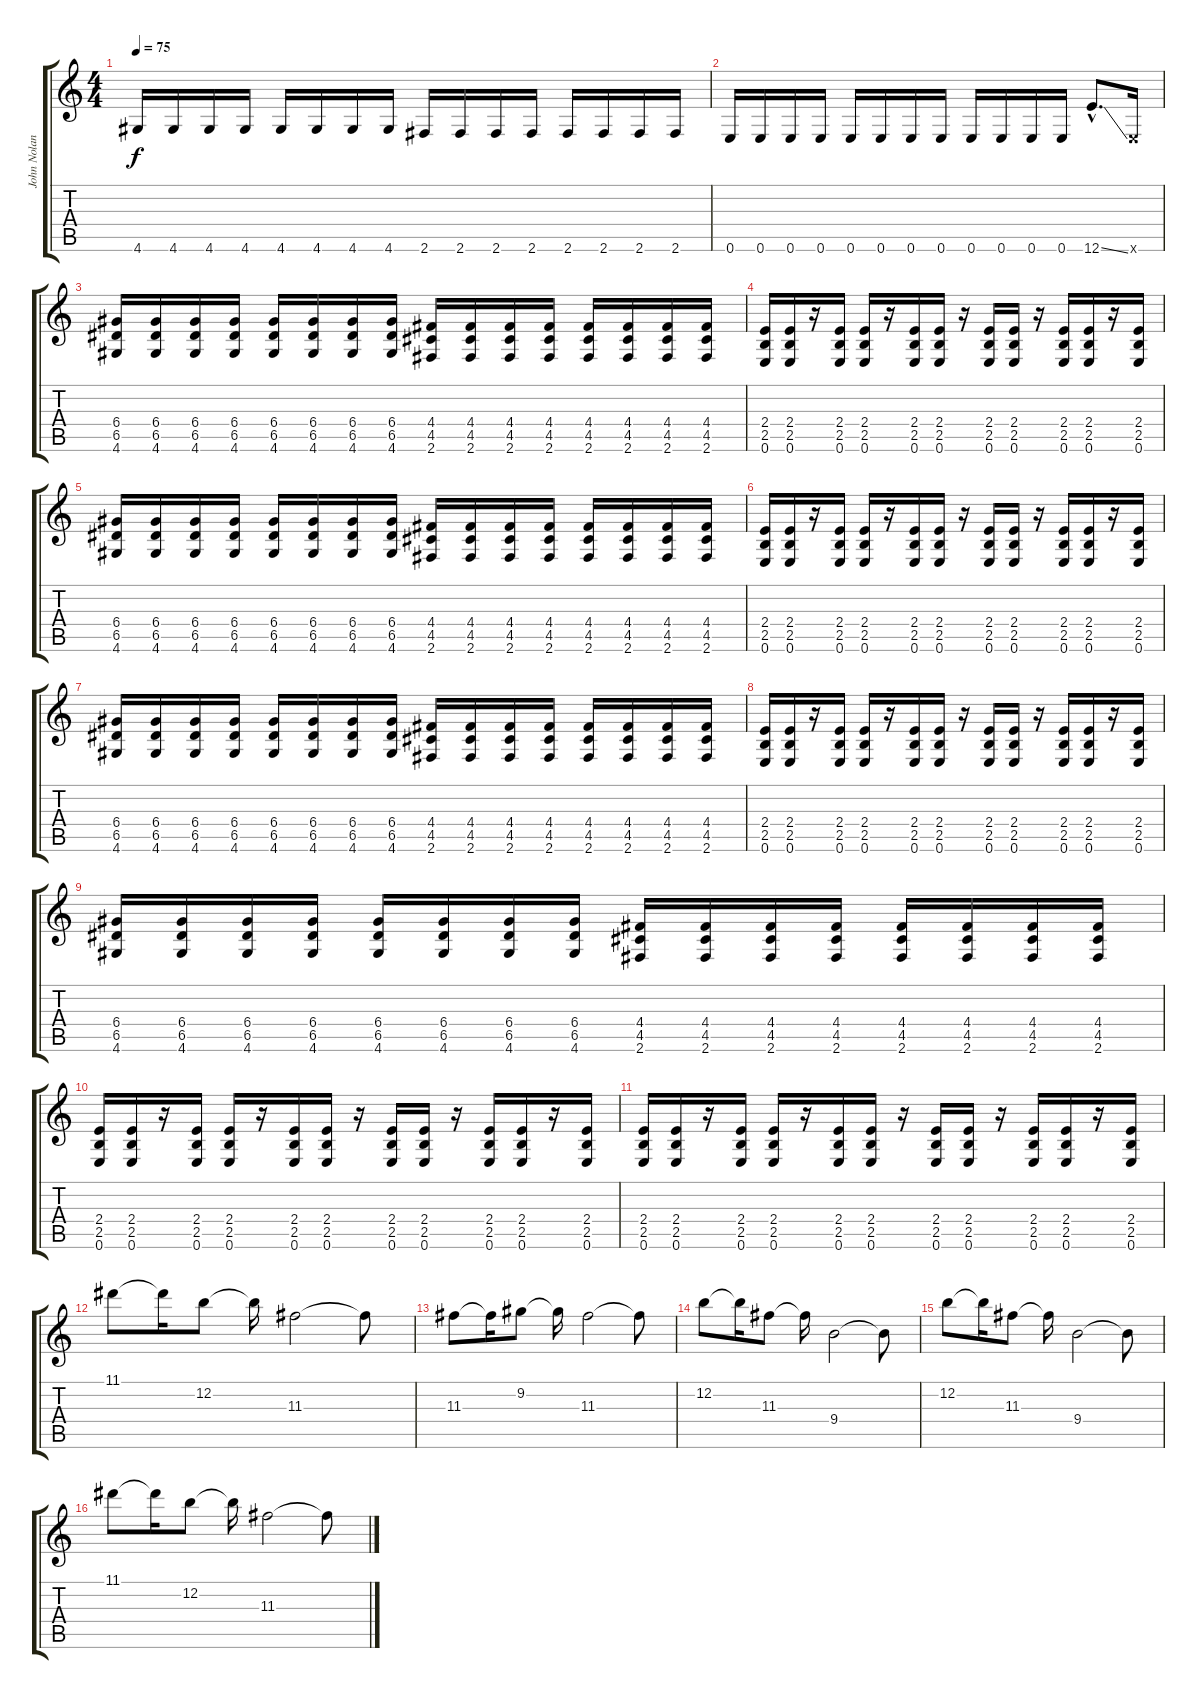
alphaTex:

\track ("John Nolan (Rhythm Guitar)" "John Nolan") {instrument distortionguitar}
\staff {score tabs}
\tuning (E4 B3 G3 D3 A2 E2) {hide}
\ts (4 4)
\tempo 75
\clef g2
\ks c
4.6.16{dy f} 4.6.16 4.6.16 4.6.16 4.6.16 4.6.16 4.6.16 4.6.16 2.6.16 2.6.16 2.6.16 2.6.16 2.6.16 2.6.16 2.6.16 2.6.16 |
0.6.16 0.6.16 0.6.16 0.6.16 0.6.16 0.6.16 0.6.16 0.6.16 0.6.16 0.6.16 0.6.16 0.6.16 12.6{ss hac}.8{d} 0.6{x}.16 |
(6.4 6.5 4.6).16 (6.4 6.5 4.6).16 (6.4 6.5 4.6).16 (6.4 6.5 4.6).16 (6.4 6.5 4.6).16 (6.4 6.5 4.6).16 (6.4 6.5 4.6).16 (6.4 6.5 4.6).16 (4.4 4.5 2.6).16 (4.4 4.5 2.6).16 (4.4 4.5 2.6).16 (4.4 4.5 2.6).16 (4.4 4.5 2.6).16 (4.4 4.5 2.6).16 (4.4 4.5 2.6).16 (4.4 4.5 2.6).16 |
(2.4 2.5 0.6).16 (2.4 2.5 0.6).16 r.16 (2.4 2.5 0.6).16 (2.4 2.5 0.6).16 r.16 (2.4 2.5 0.6).16 (2.4 2.5 0.6).16 r.16 (2.4 2.5 0.6).16 (2.4 2.5 0.6).16 r.16 (2.4 2.5 0.6).16 (2.4 2.5 0.6).16 r.16 (2.4 2.5 0.6).16 |
(6.4 6.5 4.6).16 (6.4 6.5 4.6).16 (6.4 6.5 4.6).16 (6.4 6.5 4.6).16 (6.4 6.5 4.6).16 (6.4 6.5 4.6).16 (6.4 6.5 4.6).16 (6.4 6.5 4.6).16 (4.4 4.5 2.6).16 (4.4 4.5 2.6).16 (4.4 4.5 2.6).16 (4.4 4.5 2.6).16 (4.4 4.5 2.6).16 (4.4 4.5 2.6).16 (4.4 4.5 2.6).16 (4.4 4.5 2.6).16 |
(2.4 2.5 0.6).16 (2.4 2.5 0.6).16 r.16 (2.4 2.5 0.6).16 (2.4 2.5 0.6).16 r.16 (2.4 2.5 0.6).16 (2.4 2.5 0.6).16 r.16 (2.4 2.5 0.6).16 (2.4 2.5 0.6).16 r.16 (2.4 2.5 0.6).16 (2.4 2.5 0.6).16 r.16 (2.4 2.5 0.6).16 |
(6.4 6.5 4.6).16 (6.4 6.5 4.6).16 (6.4 6.5 4.6).16 (6.4 6.5 4.6).16 (6.4 6.5 4.6).16 (6.4 6.5 4.6).16 (6.4 6.5 4.6).16 (6.4 6.5 4.6).16 (4.4 4.5 2.6).16 (4.4 4.5 2.6).16 (4.4 4.5 2.6).16 (4.4 4.5 2.6).16 (4.4 4.5 2.6).16 (4.4 4.5 2.6).16 (4.4 4.5 2.6).16 (4.4 4.5 2.6).16 |
(2.4 2.5 0.6).16 (2.4 2.5 0.6).16 r.16 (2.4 2.5 0.6).16 (2.4 2.5 0.6).16 r.16 (2.4 2.5 0.6).16 (2.4 2.5 0.6).16 r.16 (2.4 2.5 0.6).16 (2.4 2.5 0.6).16 r.16 (2.4 2.5 0.6).16 (2.4 2.5 0.6).16 r.16 (2.4 2.5 0.6).16 |
(6.4 6.5 4.6).16 (6.4 6.5 4.6).16 (6.4 6.5 4.6).16 (6.4 6.5 4.6).16 (6.4 6.5 4.6).16 (6.4 6.5 4.6).16 (6.4 6.5 4.6).16 (6.4 6.5 4.6).16 (4.4 4.5 2.6).16 (4.4 4.5 2.6).16 (4.4 4.5 2.6).16 (4.4 4.5 2.6).16 (4.4 4.5 2.6).16 (4.4 4.5 2.6).16 (4.4 4.5 2.6).16 (4.4 4.5 2.6).16 |
(2.4 2.5 0.6).16 (2.4 2.5 0.6).16 r.16 (2.4 2.5 0.6).16 (2.4 2.5 0.6).16 r.16 (2.4 2.5 0.6).16 (2.4 2.5 0.6).16 r.16 (2.4 2.5 0.6).16 (2.4 2.5 0.6).16 r.16 (2.4 2.5 0.6).16 (2.4 2.5 0.6).16 r.16 (2.4 2.5 0.6).16 |
(2.4 2.5 0.6).16 (2.4 2.5 0.6).16 r.16 (2.4 2.5 0.6).16 (2.4 2.5 0.6).16 r.16 (2.4 2.5 0.6).16 (2.4 2.5 0.6).16 r.16 (2.4 2.5 0.6).16 (2.4 2.5 0.6).16 r.16 (2.4 2.5 0.6).16 (2.4 2.5 0.6).16 r.16 (2.4 2.5 0.6).16 |
11.1.8 11.1{t}.16 12.2.8 12.2{t}.16 11.3.2 11.3{t}.8 |
11.3.8 11.3{t}.16 9.2.8 9.2{t}.16 11.3.2 11.3{t}.8 |
12.2.8 12.2{t}.16 11.3.8 11.3{t}.16 9.4.2 9.4{t}.8 |
12.2.8 12.2{t}.16 11.3.8 11.3{t}.16 9.4.2 9.4{t}.8 |
11.1.8 11.1{t}.16 12.2.8 12.2{t}.16 11.3.2 11.3{t}.8
